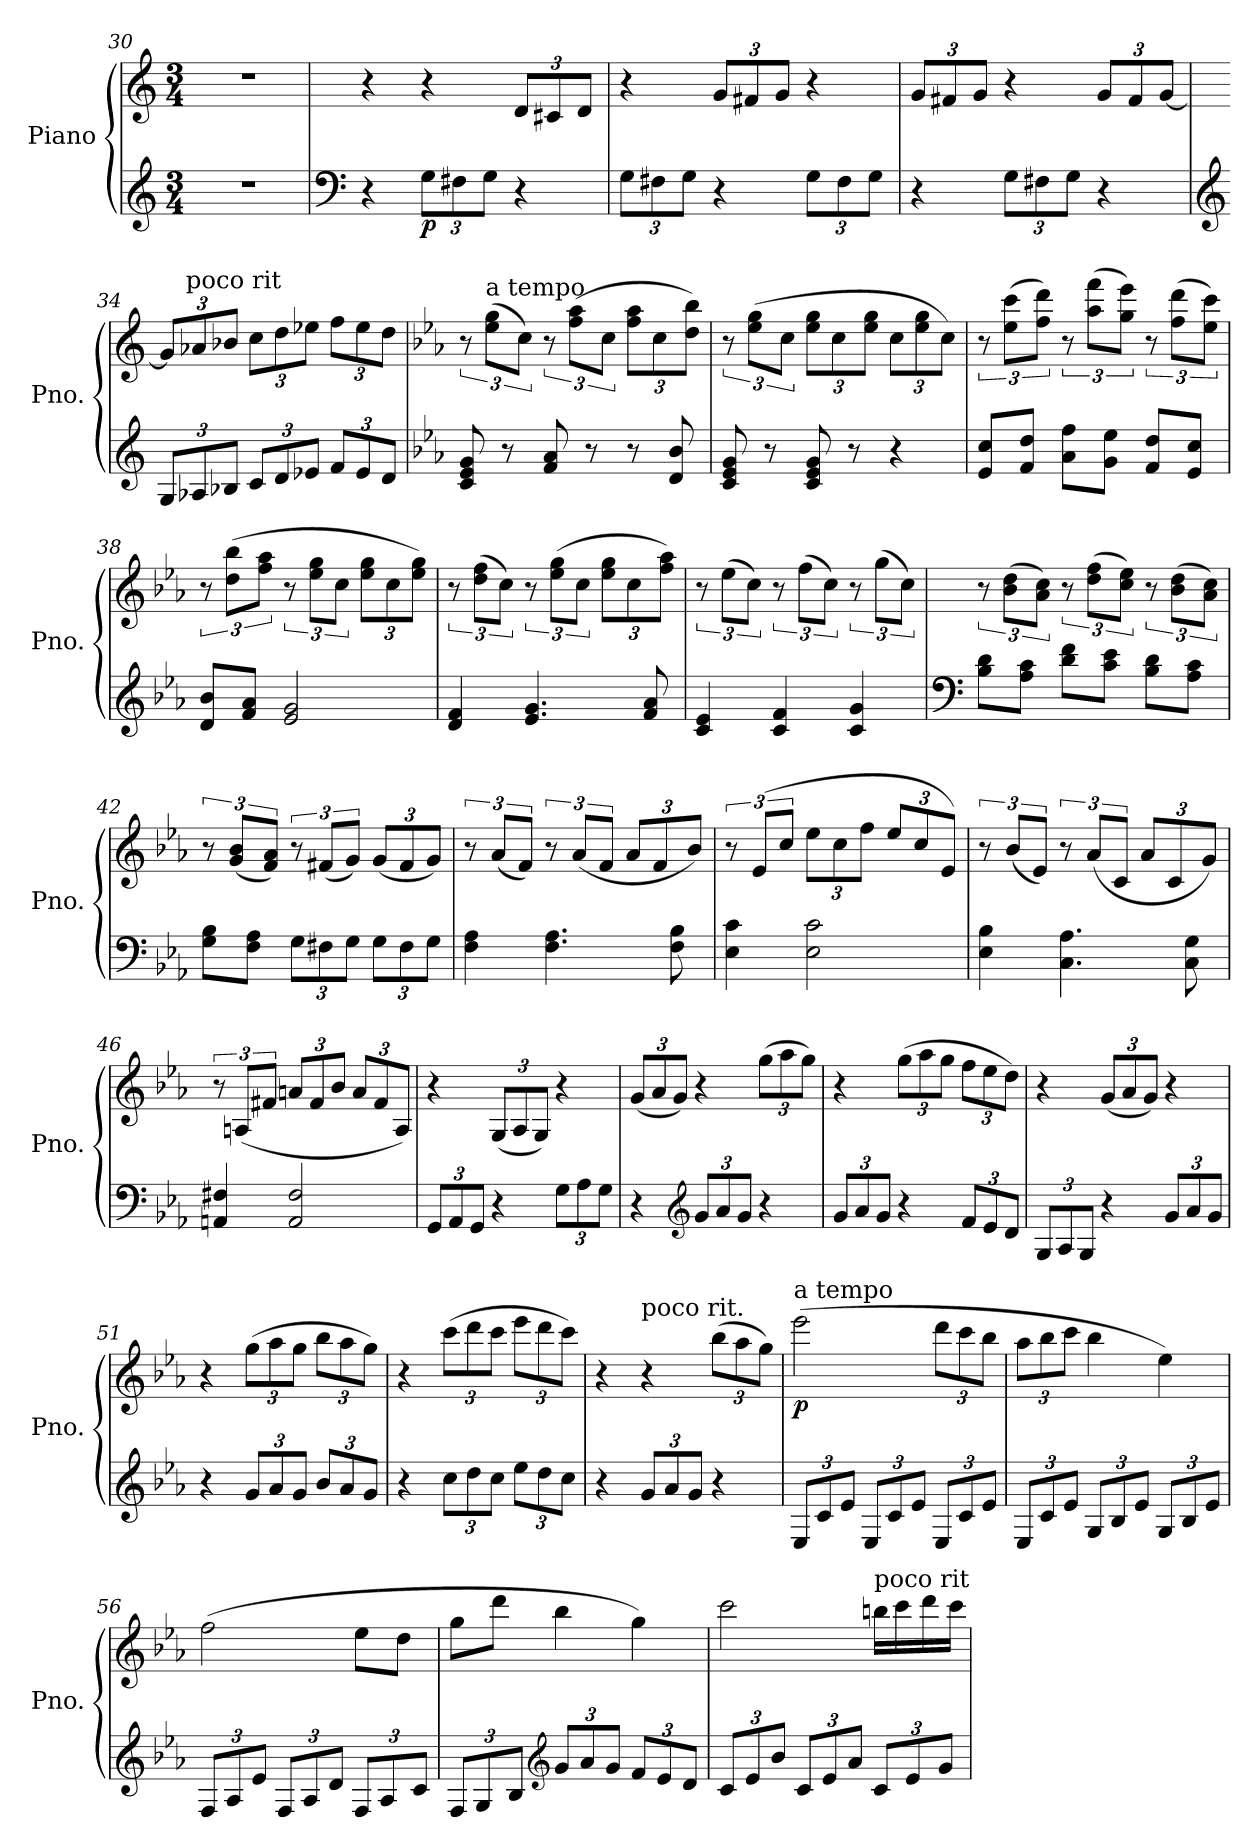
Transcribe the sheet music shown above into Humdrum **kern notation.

**kern	**kern	**dynam
*part1	*part1	*part1
*staff2	*staff1	*staff1/2
*I"Piano	*	*
*I'Pno.	*	*
*clefG2	*clefG2	*
*k[]	*k[]	*
*M3/4	*M3/4	*
=30	=30	=30
2.r	2.r	.
=31	=31	=31
*clefF4	*	*
4r	4r	.
*Xbrackettup	*	*
!	!	!LO:DY:b=2
12G\L	4r	p
12F#X\	.	.
12G\J	.	.
*	*Xbrackettup	*
4r	12d/L	.
.	12c#X/	.
.	12d/J	.
=32	=32	=32
12G\L	4r	.
12F#X\	.	.
12G\J	.	.
4r	12g/L	.
.	12f#X/	.
.	12g/J	.
12G\L	4r	.
12F#\	.	.
12G\J	.	.
=33	=33	=33
4r	12g/L	.
.	12f#X/	.
.	12g/J	.
12G\L	4r	.
12F#X\	.	.
12G\J	.	.
4r	12g/L	.
.	12f#/	.
.	[12g/J	.
=34	=34	=34
*clefG2	*	*
12G/L	12g/L]	.
!	!LO:TX:a:t=poco rit	!
12A-X/	12a-X/	.
12B-X/J	12b-X/J	.
12c/L	12cc\L	.
12d/	12dd\	.
12e-X/J	12ee-X\J	.
12f/L	12ff\L	.
12e-/	12ee-\	.
12d/J	12dd\J	.
=35	=35	=35
*k[b-e-a-]	*k[b-e-a-]	*
*	*brackettup	*
8c/ 8e-/ 8g/	12r	.
!	!LO:TX:a:t=a tempo	!
.	(12ee-\ 12gg\L	.
8r	.	.
.	12cc\J)	.
8f/ 8a-/	12r	.
.	(12ff\ 12aa-\L	.
8r	.	.
.	12cc\J	.
*	*Xbrackettup	*
8r	12ff\ 12aa-\L	.
.	12cc\	.
8d/ 8b-/	.	.
.	12dd\ 12bb-\J)	.
=36	=36	=36
*	*brackettup	*
8c/ 8e-/ 8g/	12r	.
.	(12ee-\ 12gg\L	.
8r	.	.
.	12cc\J	.
*	*Xbrackettup	*
8c/ 8e-/ 8g/	12ee-\ 12gg\L	.
.	12cc\	.
8r	.	.
.	12ee-\ 12gg\J	.
4r	12cc\L	.
.	12ee-\ 12gg\	.
.	12cc\J)	.
=37	=37	=37
*	*brackettup	*
8e-/ 8cc/L	12r	.
.	(12ee-\ 12ccc\L	.
8f/ 8dd/J	.	.
.	12ff\ 12ddd\J)	.
8a-\ 8ff\L	12r	.
.	(12aa-\ 12fff\L	.
8g\ 8ee-\J	.	.
.	12gg\ 12eee-\J)	.
8f/ 8dd/L	12r	.
.	(12ff\ 12ddd\L	.
8e-/ 8cc/J	.	.
.	12ee-\ 12ccc\J)	.
=38	=38	=38
8d/ 8b-/L	12r	.
.	(12dd\ 12bb-\L	.
8f/ 8a-/J	.	.
.	12ff\ 12aa-\J	.
2e-/ 2g/	12r	.
.	12ee-\ 12gg\L	.
.	12cc\J	.
*	*Xbrackettup	*
.	12ee-\ 12gg\L	.
.	12cc\	.
.	12ee-\ 12gg\J)	.
=39	=39	=39
*	*brackettup	*
4d/ 4f/	12r	.
.	(12dd\ 12ff\L	.
.	12cc\J)	.
4.e-/ 4.g/	12r	.
.	(12ee-\ 12gg\L	.
.	12cc\J	.
*	*Xbrackettup	*
.	12ee-\ 12gg\L	.
.	12cc\	.
8f/ 8a-/	.	.
.	12ff\ 12aa-\J)	.
=40	=40	=40
*	*brackettup	*
4c/ 4e-/	12r	.
.	(12ee-\L	.
.	12cc\J)	.
4c/ 4f/	12r	.
.	(12ff\L	.
.	12cc\J)	.
4c/ 4g/	12r	.
.	(12gg\L	.
.	12cc\J)	.
=41	=41	=41
*clefF4	*	*
8B-\ 8d\L	12r	.
.	(12b-\ 12dd\L	.
8A-\ 8c\J	.	.
.	12a-\ 12cc\J)	.
8d\ 8f\L	12r	.
.	(12dd\ 12ff\L	.
8c\ 8e-\J	.	.
.	12cc\ 12ee-\J)	.
8B-\ 8d\L	12r	.
.	(12b-\ 12dd\L	.
8A-\ 8c\J	.	.
.	12a-\ 12cc\J)	.
=42	=42	=42
8G\ 8B-\L	12r	.
.	(12g/ 12b-/L	.
8F\ 8A-\J	.	.
.	12f/ 12a-/J)	.
12G\L	12r	.
12F#X\	(12f#X/L	.
12G\J	12g/J)	.
*	*Xbrackettup	*
12G\L	(12g/L	.
12F#\	12f#/	.
12G\J	12g/J)	.
=43	=43	=43
*	*brackettup	*
4F\ 4A-\	12r	.
.	(12a-/L	.
.	12f/J)	.
4.F\ 4.A-\	12r	.
.	(12a-/L	.
.	12f/J	.
*	*Xbrackettup	*
.	12a-/L	.
.	12f/	.
8F\ 8B-\	.	.
.	12b-/J)	.
=44	=44	=44
*	*brackettup	*
4E-\ 4c\	12r	.
.	(12e-/L	.
.	12cc/J	.
*	*Xbrackettup	*
2E-\ 2c\	12ee-\L	.
.	12cc\	.
.	12ff\J	.
.	12ee-/L	.
.	12cc/	.
.	12e-/J)	.
=45	=45	=45
*	*brackettup	*
4E-\ 4B-\	12r	.
.	(12b-/L	.
.	12e-/J)	.
4.C\ 4.A-\	12r	.
.	(12a-/L	.
.	12c/J	.
*	*Xbrackettup	*
.	12a-/L	.
.	12c/	.
8C\ 8G\	.	.
.	12g/J)	.
=46	=46	=46
*	*brackettup	*
4AAn/ 4F#X/	12r	.
.	(12An/L	.
.	12f#X/J	.
*	*Xbrackettup	*
2AA/ 2F#/	12an/L	.
.	12f#/	.
.	12b-/J	.
.	12a/L	.
.	12f#/	.
.	12A/J)	.
=47	=47	=47
12GG/L	4r	.
12AA-/	.	.
12GG/J	.	.
4r	(12G/L	.
.	12A-/	.
.	12G/J)	.
12G\L	4r	.
12A-\	.	.
12G\J	.	.
=48	=48	=48
4r	(12g/L	.
.	12a-/	.
.	12g/J)	.
*clefG2	*	*
12g/L	4r	.
12a-/	.	.
12g/J	.	.
4r	(12gg\L	.
.	12aa-\	.
.	12gg\J)	.
=49	=49	=49
12g/L	4r	.
12a-/	.	.
12g/J	.	.
4r	(12gg\L	.
.	12aa-\	.
.	12gg\J	.
12f/L	12ff\L	.
12e-/	12ee-\	.
12d/J	12dd\J)	.
=50	=50	=50
12G/L	4r	.
12A-/	.	.
12G/J	.	.
4r	(12g/L	.
.	12a-/	.
.	12g/J)	.
12g/L	4r	.
12a-/	.	.
12g/J	.	.
=51	=51	=51
4r	4r	.
12g/L	(12gg\L	.
12a-/	12aa-\	.
12g/J	12gg\J	.
12b-/L	12bb-\L	.
12a-/	12aa-\	.
12g/J	12gg\J)	.
=52	=52	=52
4r	4r	.
12cc\L	(12ccc\L	.
12dd\	12ddd\	.
12cc\J	12ccc\J	.
12ee-\L	12eee-\L	.
12dd\	12ddd\	.
12cc\J	12ccc\J)	.
=53	=53	=53
4r	4r	.
!	!LO:TX:a:t=poco rit.	!
12g/L	4r	.
12a-/	.	.
12g/J	.	.
4r	(12bb-\L	.
.	12aa-\	.
.	12gg\J)	.
=54	=54	=54
!	!LO:TX:a:t=a tempo	!
!	!	!LO:DY:b
12E-/L	(2eee-\	p
12c/	.	.
12e-/J	.	.
12E-/L	.	.
12c/	.	.
12e-/J	.	.
12E-/L	12ddd\L	.
12c/	12ccc\	.
12e-/J	12bb-\J	.
=55	=55	=55
12E-/L	12aa-\L	.
12c/	12bb-\	.
12e-/J	12ccc\J	.
12G/L	4bb-\	.
12B-/	.	.
12e-/J	.	.
12G/L	4ee-\)	.
12B-/	.	.
12e-/J	.	.
=56	=56	=56
12F/L	(2ff\	.
12A-/	.	.
12e-/J	.	.
12F/L	.	.
12A-/	.	.
12d/J	.	.
12F/L	8ee-\L	.
12A-/	.	.
.	8dd\J	.
12c/J	.	.
=57	=57	=57
12F/L	8gg\L	.
12G/	.	.
.	8ddd\J	.
12B-/J	.	.
*clefG2	*	*
12g/L	4bb-\	.
12a-/	.	.
12g/J	.	.
12f/L	4gg\)	.
12e-/	.	.
12d/J	.	.
=58	=58	=58
12c/L	2ccc\	.
12e-/	.	.
12b-/J	.	.
12c/L	.	.
12e-/	.	.
12a-/J	.	.
!	!LO:TX:a:t=poco rit	!
12c/L	16bbn\LL	.
.	16ccc\	.
12e-/	.	.
.	16ddd\	.
12g/J	.	.
.	16ccc\JJ	.
=	=	=
*-	*-	*-
